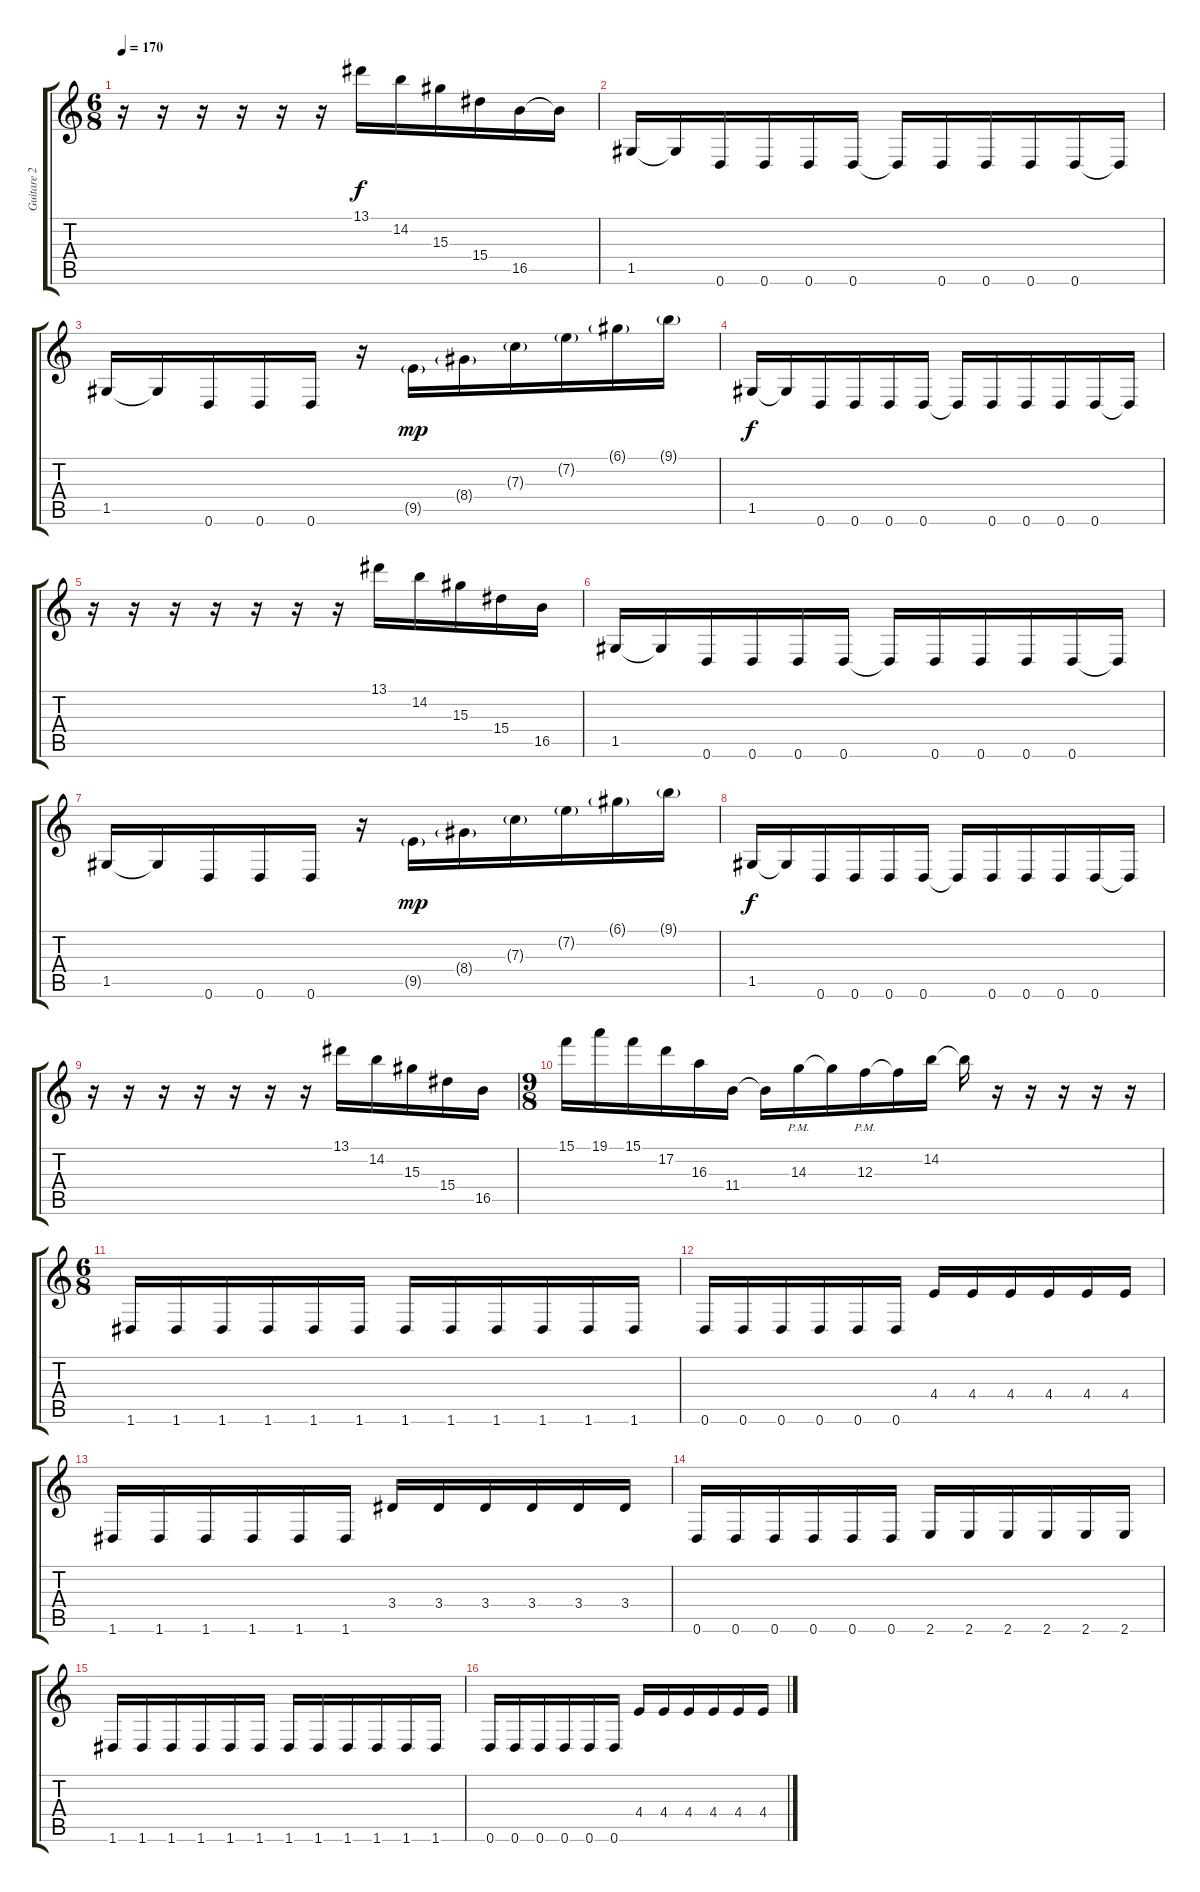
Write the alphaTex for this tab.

\track ("Guitare 2" "Guitare 2") {instrument distortionguitar}
\staff {score tabs}
\tuning (D4 A3 F3 C3 G2 D2) {hide}
\ts (6 8)
\tempo 170
\clef g2
\ks c
r.16{dy f} r.16 r.16 r.16 r.16 r.16 13.1.16 14.2.16 15.3.16 15.4.16 16.5.16 16.5{t}.16 |
1.5.16 1.5{t}.16 0.6.16 0.6.16 0.6.16 0.6.16 0.6{t}.16 0.6.16 0.6.16 0.6.16 0.6.16 0.6{t}.16 |
1.5.16 1.5{t}.16 0.6.16 0.6.16 0.6.16 r.16 9.5{g}.16{dy mp} 8.4{g}.16 7.3{g}.16 7.2{g}.16 6.1{g}.16 9.1{g}.16 |
1.5.16{dy f} 1.5{t}.16 0.6.16 0.6.16 0.6.16 0.6.16 0.6{t}.16 0.6.16 0.6.16 0.6.16 0.6.16 0.6{t}.16 |
r.16 r.16 r.16 r.16 r.16 r.16 r.16 13.1.16 14.2.16 15.3.16 15.4.16 16.5.16 |
1.5.16 1.5{t}.16 0.6.16 0.6.16 0.6.16 0.6.16 0.6{t}.16 0.6.16 0.6.16 0.6.16 0.6.16 0.6{t}.16 |
1.5.16 1.5{t}.16 0.6.16 0.6.16 0.6.16 r.16 9.5{g}.16{dy mp} 8.4{g}.16 7.3{g}.16 7.2{g}.16 6.1{g}.16 9.1{g}.16 |
1.5.16{dy f} 1.5{t}.16 0.6.16 0.6.16 0.6.16 0.6.16 0.6{t}.16 0.6.16 0.6.16 0.6.16 0.6.16 0.6{t}.16 |
r.16 r.16 r.16 r.16 r.16 r.16 r.16 13.1.16 14.2.16 15.3.16 15.4.16 16.5.16 |
\ts (9 8)
15.1.16 19.1.16 15.1.16 17.2.16 16.3.16 11.4.16 11.4{t}.16 14.3{pm}.16 14.3{t}.16 12.3{pm}.16 12.3{t}.16 14.2.16 14.2{t}.16 r.16 r.16 r.16 r.16 r.16 |
\ts (6 8)
1.6.16 1.6.16 1.6.16 1.6.16 1.6.16 1.6.16 1.6.16 1.6.16 1.6.16 1.6.16 1.6.16 1.6.16 |
0.6.16 0.6.16 0.6.16 0.6.16 0.6.16 0.6.16 4.4.16 4.4.16 4.4.16 4.4.16 4.4.16 4.4.16 |
1.6.16 1.6.16 1.6.16 1.6.16 1.6.16 1.6.16 3.4.16 3.4.16 3.4.16 3.4.16 3.4.16 3.4.16 |
0.6.16 0.6.16 0.6.16 0.6.16 0.6.16 0.6.16 2.6.16 2.6.16 2.6.16 2.6.16 2.6.16 2.6.16 |
1.6.16 1.6.16 1.6.16 1.6.16 1.6.16 1.6.16 1.6.16 1.6.16 1.6.16 1.6.16 1.6.16 1.6.16 |
0.6.16 0.6.16 0.6.16 0.6.16 0.6.16 0.6.16 4.4.16 4.4.16 4.4.16 4.4.16 4.4.16 4.4.16
